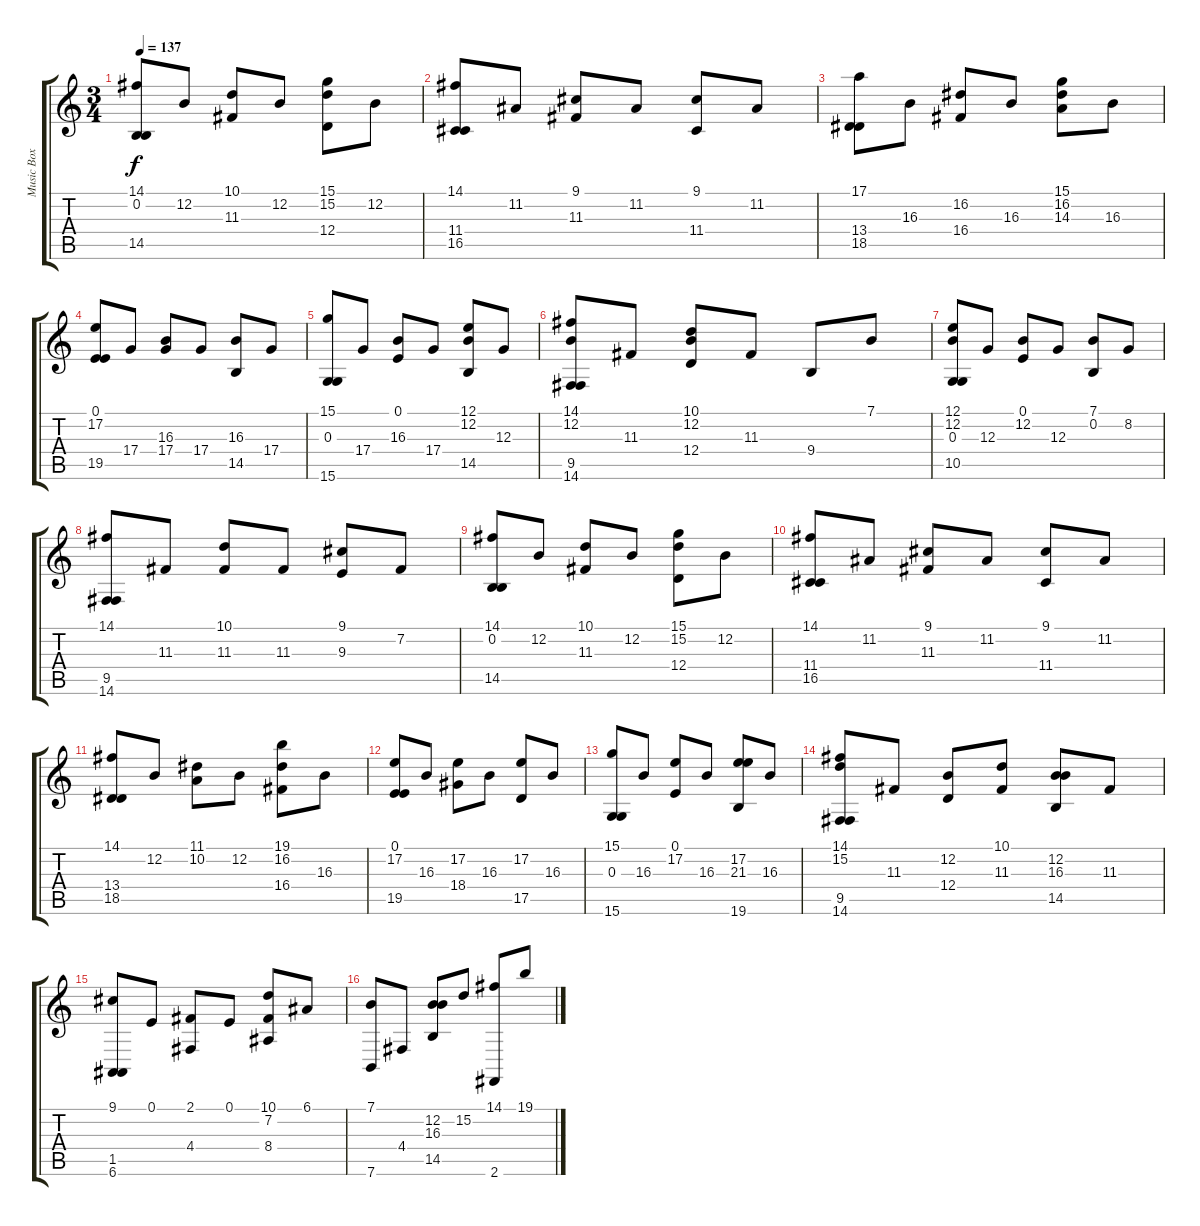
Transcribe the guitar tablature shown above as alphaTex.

\track ("Music Box" "Music Box") {instrument acousticgrandpiano}
\staff {score tabs}
\tuning (E4 B3 G3 D3 A2 E2) {hide}
\ts (3 4)
\tempo 137
\clef g2
\ks c
(14.1 0.2 14.5).8{dy f} 12.2.8 (10.1 11.3).8 12.2.8 (15.1 15.2 12.4).8 12.2.8 |
(14.1 11.4 16.5).8 11.2.8 (9.1 11.3).8 11.2.8 (9.1 11.4).8 11.2.8 |
(17.1 13.4 18.5).8 16.3.8 (16.2 16.4).8 16.3.8 (15.1 16.2 14.3).8 16.3.8 |
(0.1 17.2 19.5).8 17.4.8 (16.3 17.4).8 17.4.8 (16.3 14.5).8 17.4.8 |
(15.1 0.3 15.6).8 17.4.8 (0.1 16.3).8 17.4.8 (12.1 12.2 14.5).8 12.3.8 |
(14.1 12.2 9.5 14.6).8 11.3.8 (10.1 12.2 12.4).8 11.3.8 9.4.8 7.1.8 |
(12.1 12.2 0.3 10.5).8 12.3.8 (0.1 12.2).8 12.3.8 (7.1 0.2).8 8.2.8 |
(14.1 9.5 14.6).8 11.3.8 (10.1 11.3).8 11.3.8 (9.1 9.3).8 7.2.8 |
(14.1 0.2 14.5).8 12.2.8 (10.1 11.3).8 12.2.8 (15.1 15.2 12.4).8 12.2.8 |
(14.1 11.4 16.5).8 11.2.8 (9.1 11.3).8 11.2.8 (9.1 11.4).8 11.2.8 |
(14.1 13.4 18.5).8 12.2.8 (11.1 10.2).8 12.2.8 (19.1 16.2 16.4).8 16.3.8 |
(0.1 17.2 19.5).8 16.3.8 (17.2 18.4).8 16.3.8 (17.2 17.5).8 16.3.8 |
(15.1 0.3 15.6).8 16.3.8 (0.1 17.2).8 16.3.8 (17.2 21.3 19.6).8 16.3.8 |
(14.1 15.2 9.5 14.6).8 11.3.8 (12.2 12.4).8 (10.1 11.3).8 (12.2 16.3 14.5).8 11.3.8 |
(9.1 1.5 6.6).8 0.1.8 (2.1 4.4).8 0.1.8 (10.1 7.2 8.4).8 6.1.8 |
(7.1 7.6).8 4.4.8 (12.2 16.3 14.5).8 15.2.8 (14.1 2.6).8 19.1.8
